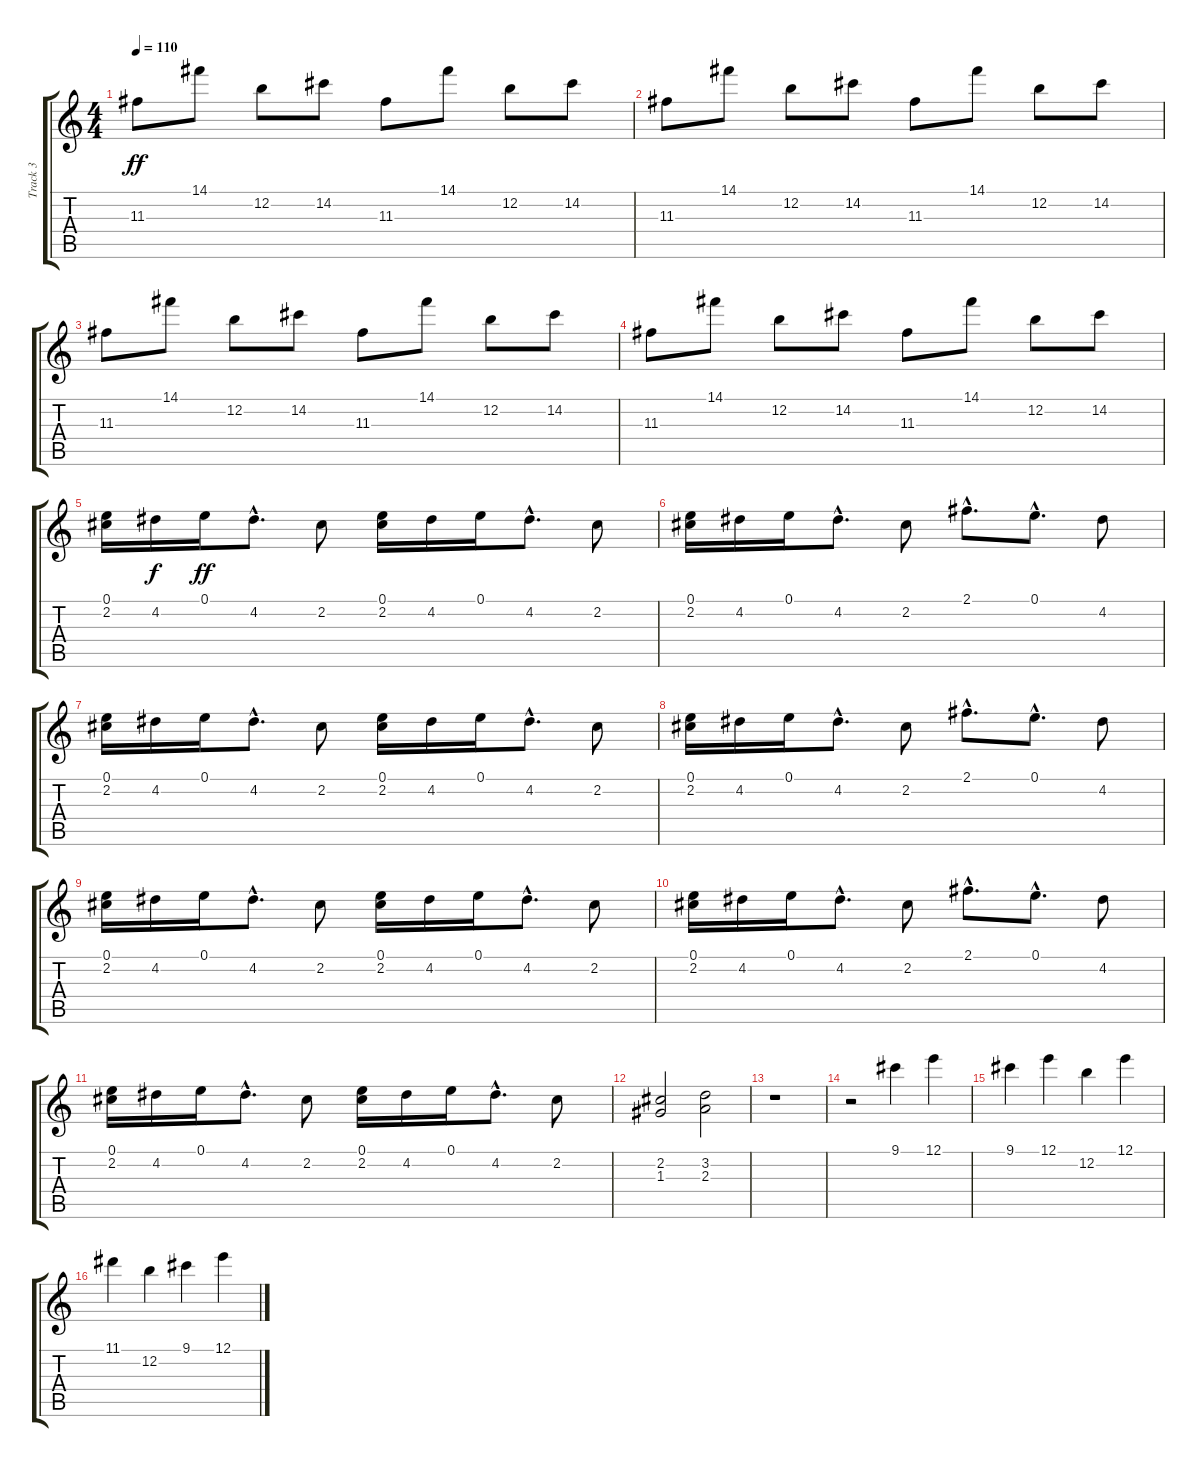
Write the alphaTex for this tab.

\track ("Track 3" "Track 3") {instrument electricguitarclean}
\staff {score tabs}
\tuning (E4 B3 G3 D3 A2 E2) {hide}
\ts (4 4)
\tempo 110
\clef g2
\ks c
11.3.8{dy ff} 14.1.8 12.2.8 14.2.8 11.3.8 14.1.8 12.2.8 14.2.8 |
11.3.8 14.1.8 12.2.8 14.2.8 11.3.8 14.1.8 12.2.8 14.2.8 |
11.3.8 14.1.8 12.2.8 14.2.8 11.3.8 14.1.8 12.2.8 14.2.8 |
11.3.8 14.1.8 12.2.8 14.2.8 11.3.8 14.1.8 12.2.8 14.2.8 |
(0.1 2.2).16 4.2.16{dy f} 0.1.16{dy ff} 4.2{hac}.8{d} 2.2.8 (0.1 2.2).16 4.2.16 0.1.16 4.2{hac}.8{d} 2.2.8 |
(0.1 2.2).16 4.2.16 0.1.16 4.2{hac}.8{d} 2.2.8 2.1{hac}.8{d} 0.1{hac}.8{d} 4.2.8 |
(0.1 2.2).16 4.2.16 0.1.16 4.2{hac}.8{d} 2.2.8 (0.1 2.2).16 4.2.16 0.1.16 4.2{hac}.8{d} 2.2.8 |
(0.1 2.2).16 4.2.16 0.1.16 4.2{hac}.8{d} 2.2.8 2.1{hac}.8{d} 0.1{hac}.8{d} 4.2.8 |
(0.1 2.2).16 4.2.16 0.1.16 4.2{hac}.8{d} 2.2.8 (0.1 2.2).16 4.2.16 0.1.16 4.2{hac}.8{d} 2.2.8 |
(0.1 2.2).16 4.2.16 0.1.16 4.2{hac}.8{d} 2.2.8 2.1{hac}.8{d} 0.1{hac}.8{d} 4.2.8 |
(0.1 2.2).16 4.2.16 0.1.16 4.2{hac}.8{d} 2.2.8 (0.1 2.2).16 4.2.16 0.1.16 4.2{hac}.8{d} 2.2.8 |
(2.2 1.3).2 (3.2 2.3).2 |
r.1 |
r.2 9.1.4 12.1.4 |
9.1.4 12.1.4 12.2.4 12.1.4 |
11.1.4 12.2.4 9.1.4 12.1.4
